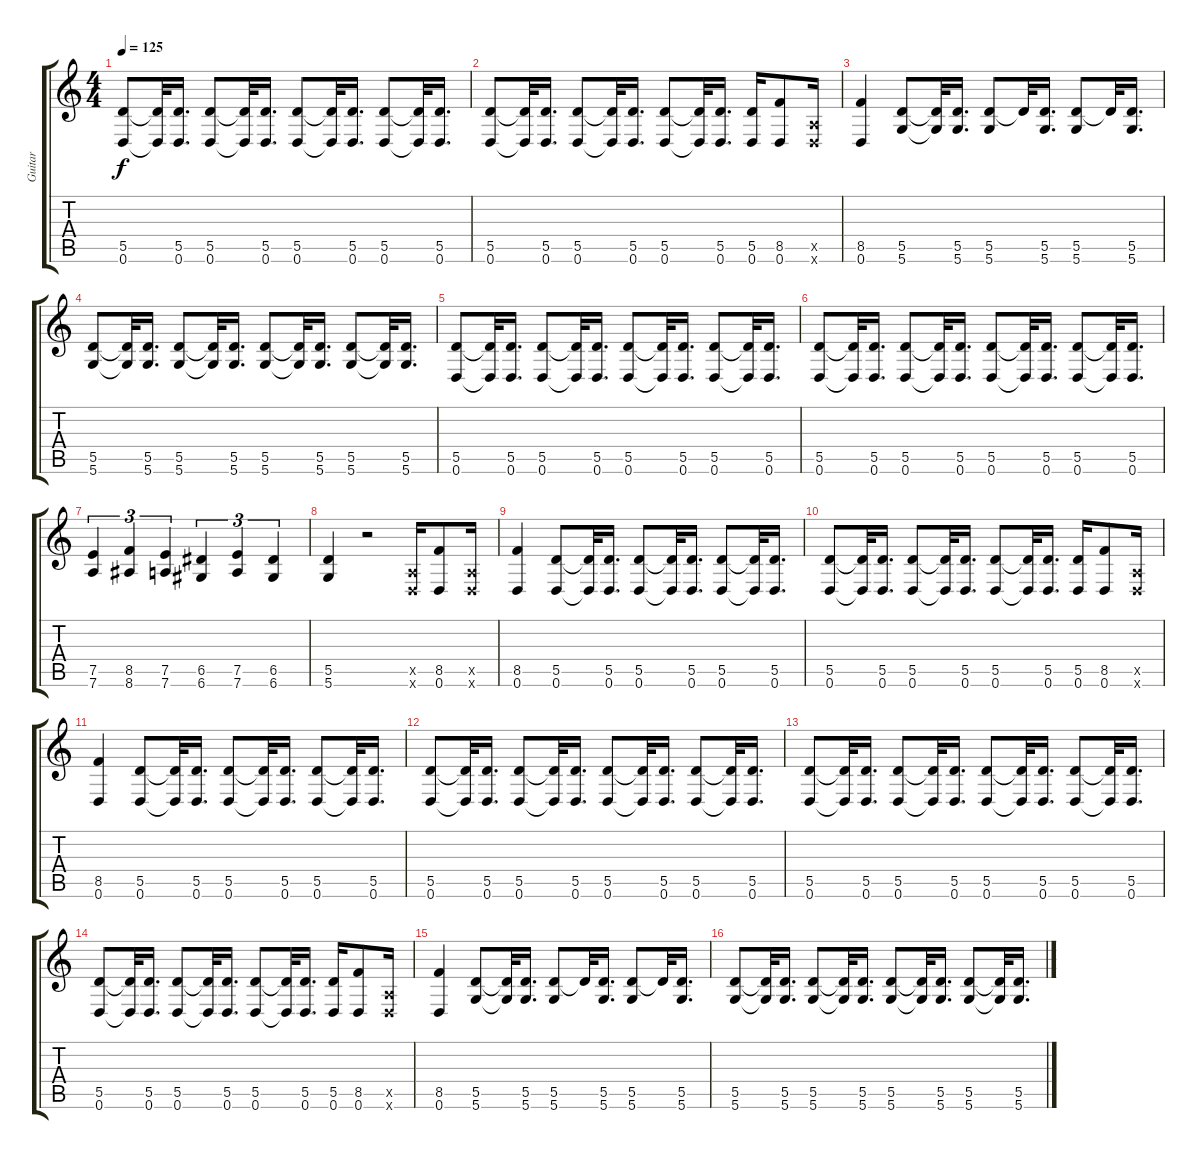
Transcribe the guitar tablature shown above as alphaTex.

\track ("Guitar" "Guitar") {instrument distortionguitar}
\staff {score tabs}
\tuning (E4 B3 G3 D3 A2 D2) {hide}
\ts (4 4)
\tempo 125
\clef g2
\ks c
(5.5 0.6).8{dy f} (5.5{t} 0.6{t}).32 (5.5 0.6).16{d} (5.5 0.6).8 (5.5{t} 0.6{t}).32 (5.5 0.6).16{d} (5.5 0.6).8 (5.5{t} 0.6{t}).32 (5.5 0.6).16{d} (5.5 0.6).8 (5.5{t} 0.6{t}).32 (5.5 0.6).16{d} |
(5.5 0.6).8 (5.5{t} 0.6{t}).32 (5.5 0.6).16{d} (5.5 0.6).8 (5.5{t} 0.6{t}).32 (5.5 0.6).16{d} (5.5 0.6).8 (5.5{t} 0.6{t}).32 (5.5 0.6).16{d} (5.5 0.6).16 (8.5 0.6).8 (0.5{x} 0.6{x}).16 |
(8.5 0.6).4 (5.5 5.6).8 (5.5{t} 5.6{t}).32 (5.5 5.6).16{d} (5.5 5.6).8 5.5{t}.32 (5.5 5.6).16{d} (5.5 5.6).8 5.5{t}.32 (5.5 5.6).16{d} |
(5.5 5.6).8 (5.5{t} 5.6{t}).32 (5.5 5.6).16{d} (5.5 5.6).8 (5.5{t} 5.6{t}).32 (5.5 5.6).16{d} (5.5 5.6).8 (5.5{t} 5.6{t}).32 (5.5 5.6).16{d} (5.5 5.6).8 (5.5{t} 5.6{t}).32 (5.5 5.6).16{d} |
(5.5 0.6).8 (5.5{t} 0.6{t}).32 (5.5 0.6).16{d} (5.5 0.6).8 (5.5{t} 0.6{t}).32 (5.5 0.6).16{d} (5.5 0.6).8 (5.5{t} 0.6{t}).32 (5.5 0.6).16{d} (5.5 0.6).8 (5.5{t} 0.6{t}).32 (5.5 0.6).16{d} |
(5.5 0.6).8 (5.5{t} 0.6{t}).32 (5.5 0.6).16{d} (5.5 0.6).8 (5.5{t} 0.6{t}).32 (5.5 0.6).16{d} (5.5 0.6).8 (5.5{t} 0.6{t}).32 (5.5 0.6).16{d} (5.5 0.6).8 (5.5{t} 0.6{t}).32 (5.5 0.6).16{d} |
(7.5 7.6).4{tu (3 2)} (8.5 8.6).4{tu (3 2)} (7.5 7.6).4{tu (3 2)} (6.5 6.6).4{tu (3 2)} (7.5 7.6).4{tu (3 2)} (6.5 6.6).4{tu (3 2)} |
(5.5 5.6).4 r.2 (0.5{x} 0.6{x}).16 (8.5 0.6).8 (0.5{x} 0.6{x}).16 |
(8.5 0.6).4 (5.5 0.6).8 (5.5{t} 0.6{t}).32 (5.5 0.6).16{d} (5.5 0.6).8 (5.5{t} 0.6{t}).32 (5.5 0.6).16{d} (5.5 0.6).8 (5.5{t} 0.6{t}).32 (5.5 0.6).16{d} |
(5.5 0.6).8 (5.5{t} 0.6{t}).32 (5.5 0.6).16{d} (5.5 0.6).8 (5.5{t} 0.6{t}).32 (5.5 0.6).16{d} (5.5 0.6).8 (5.5{t} 0.6{t}).32 (5.5 0.6).16{d} (5.5 0.6).16 (8.5 0.6).8 (0.5{x} 0.6{x}).16 |
(8.5 0.6).4 (5.5 0.6).8 (5.5{t} 0.6{t}).32 (5.5 0.6).16{d} (5.5 0.6).8 (5.5{t} 0.6{t}).32 (5.5 0.6).16{d} (5.5 0.6).8 (5.5{t} 0.6{t}).32 (5.5 0.6).16{d} |
(5.5 0.6).8 (5.5{t} 0.6{t}).32 (5.5 0.6).16{d} (5.5 0.6).8 (5.5{t} 0.6{t}).32 (5.5 0.6).16{d} (5.5 0.6).8 (5.5{t} 0.6{t}).32 (5.5 0.6).16{d} (5.5 0.6).8 (5.5{t} 0.6{t}).32 (5.5 0.6).16{d} |
(5.5 0.6).8 (5.5{t} 0.6{t}).32 (5.5 0.6).16{d} (5.5 0.6).8 (5.5{t} 0.6{t}).32 (5.5 0.6).16{d} (5.5 0.6).8 (5.5{t} 0.6{t}).32 (5.5 0.6).16{d} (5.5 0.6).8 (5.5{t} 0.6{t}).32 (5.5 0.6).16{d} |
(5.5 0.6).8 (5.5{t} 0.6{t}).32 (5.5 0.6).16{d} (5.5 0.6).8 (5.5{t} 0.6{t}).32 (5.5 0.6).16{d} (5.5 0.6).8 (5.5{t} 0.6{t}).32 (5.5 0.6).16{d} (5.5 0.6).16 (8.5 0.6).8 (0.5{x} 0.6{x}).16 |
(8.5 0.6).4 (5.5 5.6).8 (5.5{t} 5.6{t}).32 (5.5 5.6).16{d} (5.5 5.6).8 5.5{t}.32 (5.5 5.6).16{d} (5.5 5.6).8 5.5{t}.32 (5.5 5.6).16{d} |
(5.5 5.6).8 (5.5{t} 5.6{t}).32 (5.5 5.6).16{d} (5.5 5.6).8 (5.5{t} 5.6{t}).32 (5.5 5.6).16{d} (5.5 5.6).8 (5.5{t} 5.6{t}).32 (5.5 5.6).16{d} (5.5 5.6).8 (5.5{t} 5.6{t}).32 (5.5 5.6).16{d}
